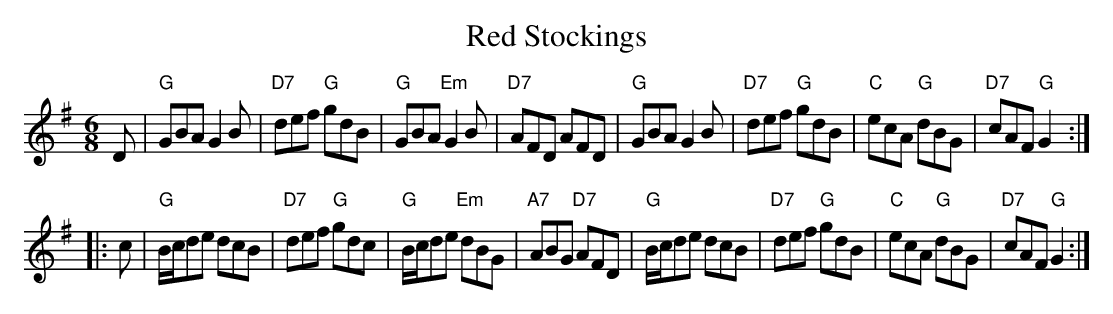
X:1
T: Red Stockings
M: 6/8
L: 1/8
K: G
D \
| "G"GBA G2B | "D7"def "G"gdB | "G"GBA "Em"G2B | "D7"AFD AFD \
| "G"GBA G2B | "D7"def "G"gdB | "C"ecA "G"dBG | "D7"cAF "G"G2 :|
|: c \
| "G"B/c/de dcB | "D7"def "G"gdc | "G"B/c/de "Em"dBG | "A7"ABG "D7"AFD \
| "G"B/c/de dcB | "D7"def "G"gdB | "C"ecA "G"dBG | "D7"cAF "G"G2 :|
